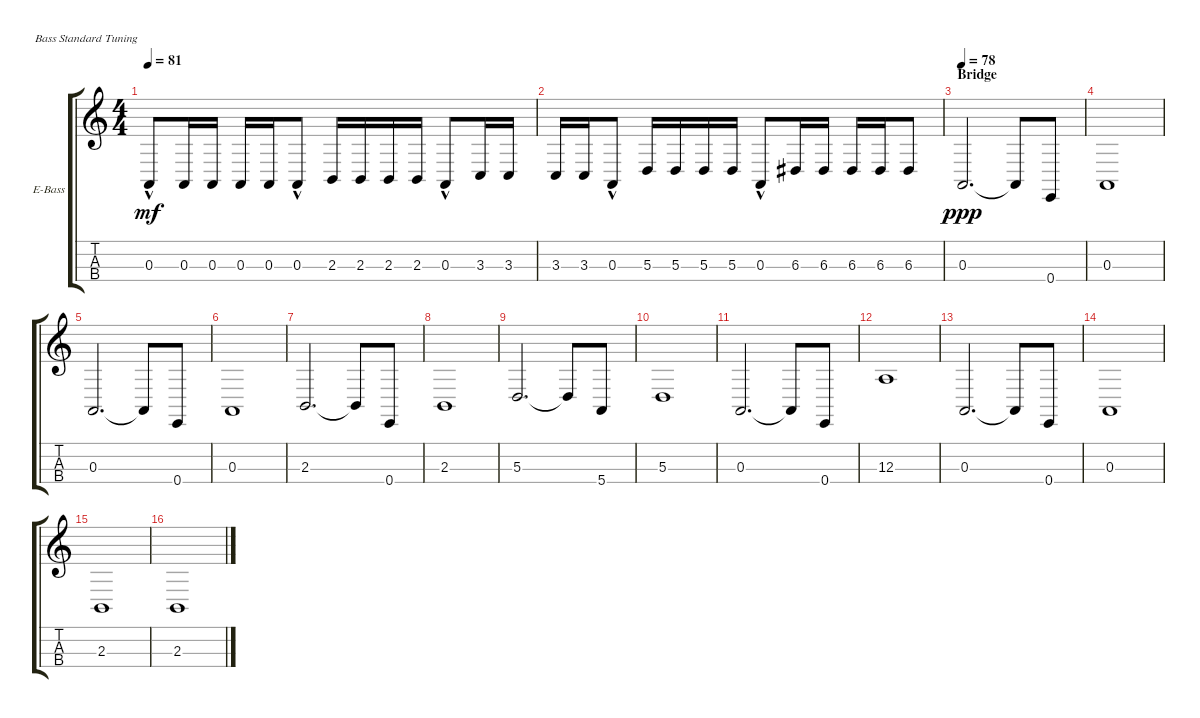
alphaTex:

\defaultSystemsLayout 4
\bracketExtendMode groupsimilarinstruments
\firstSystemTrackNameOrientation horizontal
\otherSystemsTrackNameOrientation horizontal
\track ("Electric Bass - Chris" "E-Bass") {instrument electricbassfinger}
\staff {score tabs}
\tuning (G2 D2 A1 E1)
\ts (4 4)
\tempo 81
\clef g2
\scale
1.03909
\ks c
0.3{hac}.8{dy mf} 0.3.16 0.3.16 0.3.16 0.3.16 0.3{hac}.8 2.3.16 2.3.16 2.3.16 2.3.16 0.3{hac}.8 3.3.16 3.3.16 |
\scale
0.960908 3.3.16 3.3.16 0.3{hac}.8 5.3.16 5.3.16 5.3.16 5.3.16 0.3{hac}.8 6.3.16 6.3.16 6.3.16 6.3.16 6.3.8 |
\section ("" "Bridge")
\tempo 78
\scale
1.03909 0.3.2{d dy ppp} 0.3{t}.8 0.4.8 |
\scale
0.960908 0.3.1 |
\scale
1.03909 0.3.2{d} 0.3{t}.8 0.4.8 |
\scale
0.960908 0.3.1 |
\scale
1.03909 2.3.2{d} 2.3{t}.8 0.4.8 |
\scale
0.960908 2.3.1 |
\scale
1.03909 5.3.2{d} 5.3{t}.8 5.4.8 |
\scale
0.960908 5.3.1 |
\scale
1.03909 0.3.2{d} 0.3{t}.8 0.4.8 |
\scale
0.960908 12.3.1 |
\scale
1.03909 0.3.2{d} 0.3{t}.8 0.4.8 |
\scale
0.960908 0.3.1 |
\scale
1.03909 2.3.1 |
\scale
0.960908 2.3.1
